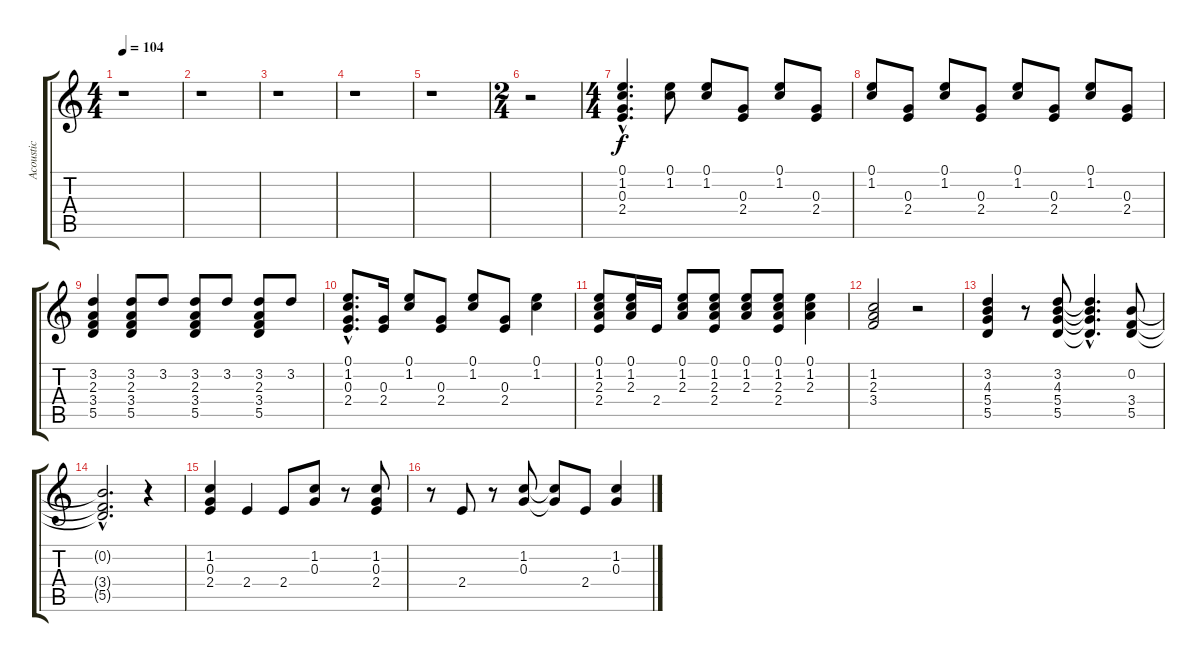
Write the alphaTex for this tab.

\track ("Acoustic" "Acoustic") {instrument acousticguitarsteel}
\staff {score tabs}
\tuning (E4 B3 G3 D3 A2 E2) {hide}
\ts (4 4)
\tempo 104
\clef g2
\ks c
r.1{dy f} |
r.1 |
r.1 |
r.1 |
r.1 |
\ts (2 4)
r.2 |
\ts (4 4)
(0.1{hac} 1.2{hac} 0.3{hac} 2.4{hac}).4{d} (0.1 1.2).8 (0.1 1.2).8 (0.3 2.4).8 (0.1 1.2).8 (0.3 2.4).8 |
(0.1 1.2).8 (0.3 2.4).8 (0.1 1.2).8 (0.3 2.4).8 (0.1 1.2).8 (0.3 2.4).8 (0.1 1.2).8 (0.3 2.4).8 |
(3.2 2.3 3.4 5.5).4 (3.2 2.3 3.4 5.5).8 3.2.8 (3.2 2.3 3.4 5.5).8 3.2.8 (3.2 2.3 3.4 5.5).8 3.2.8 |
(0.1{hac} 1.2{hac} 0.3{hac} 2.4{hac}).8{d} (0.3 2.4).16 (0.1 1.2).8 (0.3 2.4).8 (0.1 1.2).8 (0.3 2.4).8 (0.1 1.2).4 |
(0.1 1.2 2.3 2.4).8 (0.1 1.2 2.3).16 2.4.16 (0.1 1.2 2.3).8 (0.1 1.2 2.3 2.4).8 (0.1 1.2 2.3).8 (0.1 1.2 2.3 2.4).8 (0.1 1.2 2.3).4 |
(1.2 2.3 3.4).2 r.2 |
(3.2 4.3 5.4 5.5).4 r.8 (3.2 4.3 5.4 5.5).8 (3.2{hac t} 4.3{hac t} 5.4{hac t} 5.5{hac t}).4{d} (0.2 3.4 5.5).8 |
(0.2{hac t} 3.4{hac t} 5.5{hac t}).2{d} r.4 |
(1.2 0.3 2.4).4 2.4.4 2.4.8 (1.2 0.3).8 r.8 (1.2 0.3 2.4).8 |
r.8 2.4.8 r.8 (1.2 0.3).8 (1.2{t} 0.3{t}).8 2.4.8 (1.2 0.3).4
